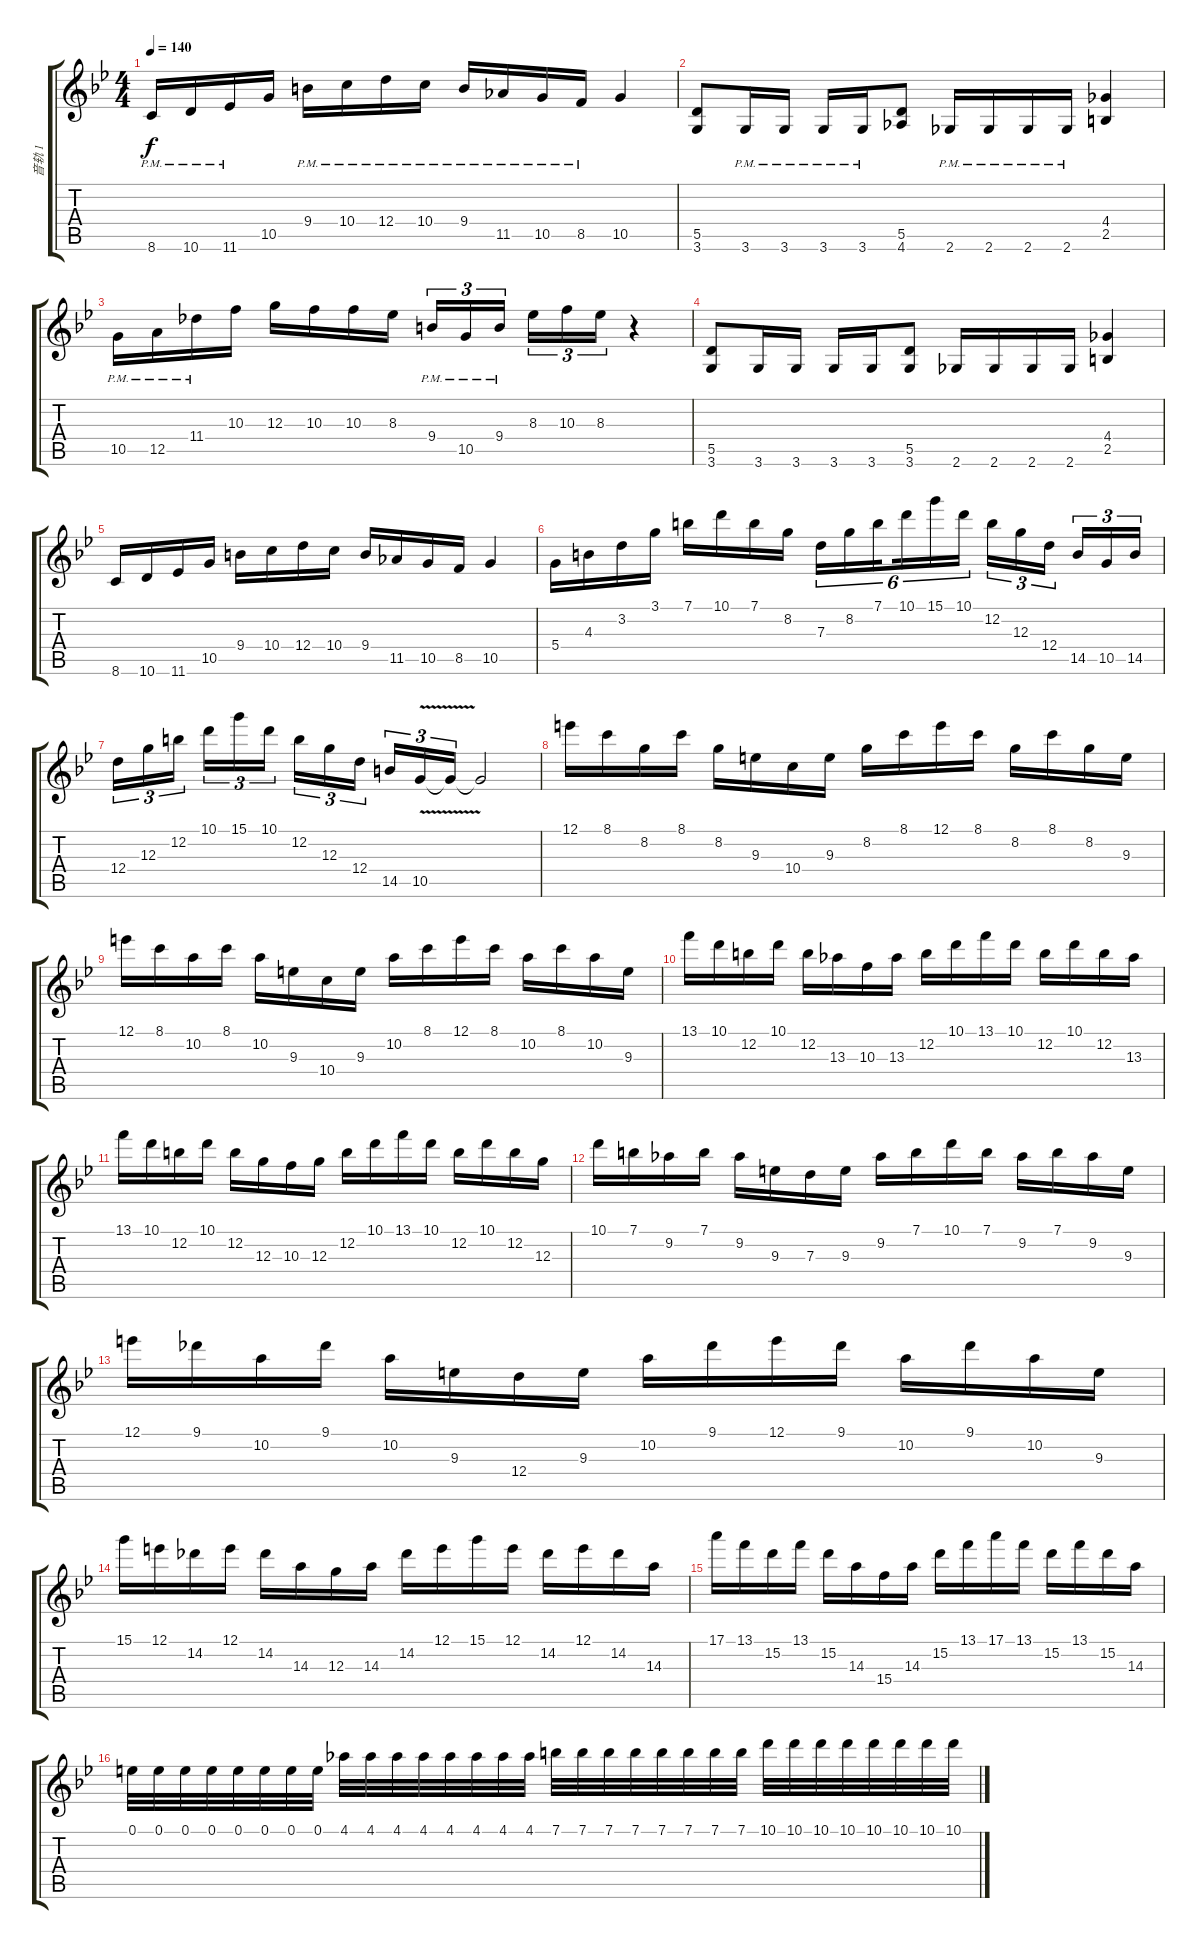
\track ("音轨 1" "音轨 1") {instrument acousticguitarsteel}
\staff {score tabs}
\tuning (E4 B3 G3 D3 A2 E2) {hide}
\ts (4 4)
\tempo 140
\clef g2
\ks bb
8.6{pm}.16{dy f} 10.6{pm}.16 11.6{pm}.16 10.5.16 9.4{pm}.16 10.4{pm}.16 12.4{pm}.16 10.4{pm}.16 9.4{pm}.16 11.5{pm}.16 10.5{pm}.16 8.5{pm}.16 10.5.4 |
(5.5 3.6).8 3.6{pm}.16 3.6{pm}.16 3.6{pm}.16 3.6{pm}.16 (5.5 4.6).8 2.6{pm}.16 2.6{pm}.16 2.6{pm}.16 2.6{pm}.16 (4.4 2.5).4 |
10.5{pm}.16 12.5{pm}.16 11.4{pm}.16 10.3.16 12.3.16 10.3.16 10.3.16 8.3.16 9.4{pm}.16{tu (3 2)} 10.5{pm}.16{tu (3 2)} 9.4{pm}.16{tu (3 2) beam splitsecondary} 8.3.16{tu (3 2)} 10.3.16{tu (3 2)} 8.3.16{tu (3 2)} r.4 |
(5.5 3.6).8 3.6.16 3.6.16 3.6.16 3.6.16 (5.5 3.6).8 2.6.16 2.6.16 2.6.16 2.6.16 (4.4 2.5).4 |
8.6.16 10.6.16 11.6.16 10.5.16 9.4.16 10.4.16 12.4.16 10.4.16 9.4.16 11.5.16 10.5.16 8.5.16 10.5.4 |
5.4.16 4.3.16 3.2.16 3.1.16 7.1.16 10.1.16 7.1.16 8.2.16 7.3.16{tu (6 4)} 8.2.16{tu (6 4)} 7.1.16{tu (6 4) beam splitsecondary} 10.1.16{tu (6 4)} 15.1.16{tu (6 4)} 10.1.16{tu (6 4)} 12.2.16{tu (3 2)} 12.3.16{tu (3 2)} 12.4.16{tu (3 2) beam splitsecondary} 14.5.16{tu (3 2)} 10.5.16{tu (3 2)} 14.5.16{tu (3 2)} |
12.4.16{tu (3 2)} 12.3.16{tu (3 2)} 12.2.16{tu (3 2) beam splitsecondary} 10.1.16{tu (3 2)} 15.1.16{tu (3 2)} 10.1.16{tu (3 2)} 12.2.16{tu (3 2)} 12.3.16{tu (3 2)} 12.4.16{tu (3 2) beam splitsecondary} 14.5.16{tu (3 2)} 10.5{v}.16{tu (3 2)} 10.5{t}.16{tu (3 2)} 10.5{t}.2 |
12.1.16 8.1.16 8.2.16 8.1.16 8.2.16 9.3.16 10.4.16 9.3.16 8.2.16 8.1.16 12.1.16 8.1.16 8.2.16 8.1.16 8.2.16 9.3.16 |
12.1.16 8.1.16 10.2.16 8.1.16 10.2.16 9.3.16 10.4.16 9.3.16 10.2.16 8.1.16 12.1.16 8.1.16 10.2.16 8.1.16 10.2.16 9.3.16 |
13.1.16 10.1.16 12.2.16 10.1.16 12.2.16 13.3.16 10.3.16 13.3.16 12.2.16 10.1.16 13.1.16 10.1.16 12.2.16 10.1.16 12.2.16 13.3.16 |
13.1.16 10.1.16 12.2.16 10.1.16 12.2.16 12.3.16 10.3.16 12.3.16 12.2.16 10.1.16 13.1.16 10.1.16 12.2.16 10.1.16 12.2.16 12.3.16 |
10.1.16 7.1.16 9.2.16 7.1.16 9.2.16 9.3.16 7.3.16 9.3.16 9.2.16 7.1.16 10.1.16 7.1.16 9.2.16 7.1.16 9.2.16 9.3.16 |
12.1.16 9.1.16 10.2.16 9.1.16 10.2.16 9.3.16 12.4.16 9.3.16 10.2.16 9.1.16 12.1.16 9.1.16 10.2.16 9.1.16 10.2.16 9.3.16 |
15.1.16 12.1.16 14.2.16 12.1.16 14.2.16 14.3.16 12.3.16 14.3.16 14.2.16 12.1.16 15.1.16 12.1.16 14.2.16 12.1.16 14.2.16 14.3.16 |
17.1.16 13.1.16 15.2.16 13.1.16 15.2.16 14.3.16 15.4.16 14.3.16 15.2.16 13.1.16 17.1.16 13.1.16 15.2.16 13.1.16 15.2.16 14.3.16 |
0.1.32 0.1.32 0.1.32 0.1.32 0.1.32 0.1.32 0.1.32 0.1.32 4.1.32 4.1.32 4.1.32 4.1.32 4.1.32 4.1.32 4.1.32 4.1.32 7.1.32 7.1.32 7.1.32 7.1.32 7.1.32 7.1.32 7.1.32 7.1.32 10.1.32 10.1.32 10.1.32 10.1.32 10.1.32 10.1.32 10.1.32 10.1.32
